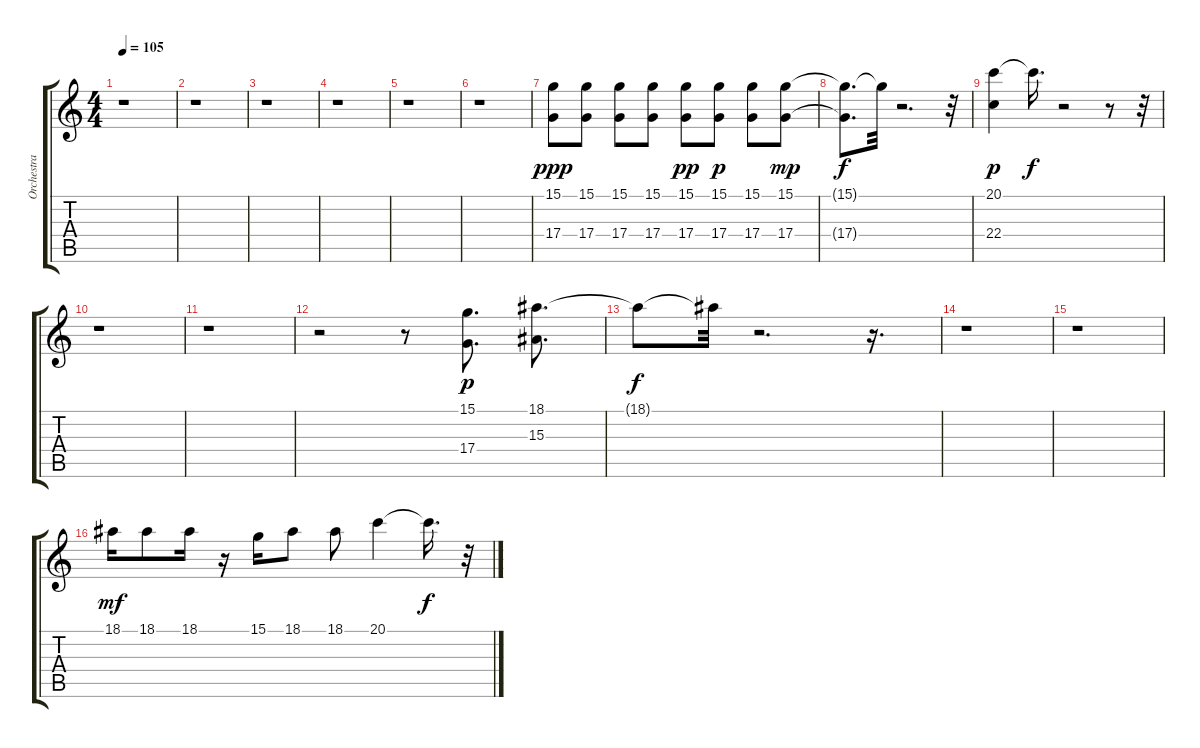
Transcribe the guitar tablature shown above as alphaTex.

\track ("Orchestra hit" "Orchestra ") {instrument orchestrahit}
\staff {score tabs}
\tuning (E4 B3 G3 D3 A2 E2) {hide}
\ts (4 4)
\tempo 105
\clef g2
\ks c
r.1{dy f} |
r.1 |
r.1 |
r.1 |
r.1 |
r.1 |
(15.1 17.4).8{dy ppp} (15.1 17.4).8 (15.1 17.4).8 (15.1 17.4).8 (15.1 17.4).8{dy pp} (15.1 17.4).8{dy p} (15.1 17.4).8 (15.1 17.4).8{dy mp} |
(15.1{t} 17.4{t}).8{d dy f} 15.1{t}.32 r.2{d} r.32 |
(20.1 22.4).4{dy p} 20.1{t}.16{d dy f} r.2 r.8 r.32 |
r.1 |
r.1 |
r.2 r.8 (15.1 17.4).8{d dy p} (18.1 15.3).8{d} |
18.1{t}.8{dy f} 18.1{t}.32 r.2{d} r.16{d} |
r.1 |
r.1 |
18.1.16{dy mf} 18.1.8 18.1.16 r.16 15.1.16 18.1.8 18.1.8 20.1.4 20.1{t}.16{d dy f} r.32
